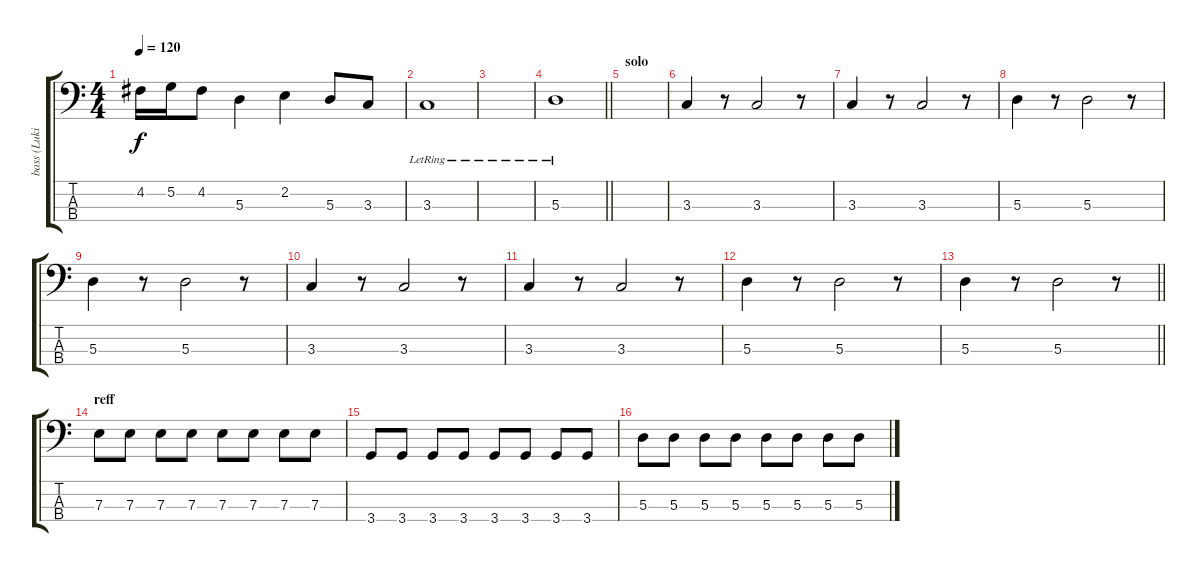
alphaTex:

\track ("bass (Luki)" "bass (Luki") {instrument electricbassfinger}
\staff {score tabs}
\tuning (G2 D2 A1 E1) {hide}
\ts (4 4)
\tempo 120
\clef f4
\ks c
4.2.16{dy f} 5.2.16 4.2.8 5.3.4 2.2.4 5.3.8 3.3.8 |
3.3{lr}.1 |
|
\barLineRight lightlight
5.3{lr}.1 |
\section ("" "solo")
|
3.3.4 r.8 3.3.2 r.8 |
3.3.4 r.8 3.3.2 r.8 |
5.3.4 r.8 5.3.2 r.8 |
5.3.4 r.8 5.3.2 r.8 |
3.3.4 r.8 3.3.2 r.8 |
3.3.4 r.8 3.3.2 r.8 |
5.3.4 r.8 5.3.2 r.8 |
\barLineRight lightlight
5.3.4 r.8 5.3.2 r.8 |
\section ("" "reff")
7.3.8 7.3.8 7.3.8 7.3.8 7.3.8 7.3.8 7.3.8 7.3.8 |
3.4.8 3.4.8 3.4.8 3.4.8 3.4.8 3.4.8 3.4.8 3.4.8 |
5.3.8 5.3.8 5.3.8 5.3.8 5.3.8 5.3.8 5.3.8 5.3.8
